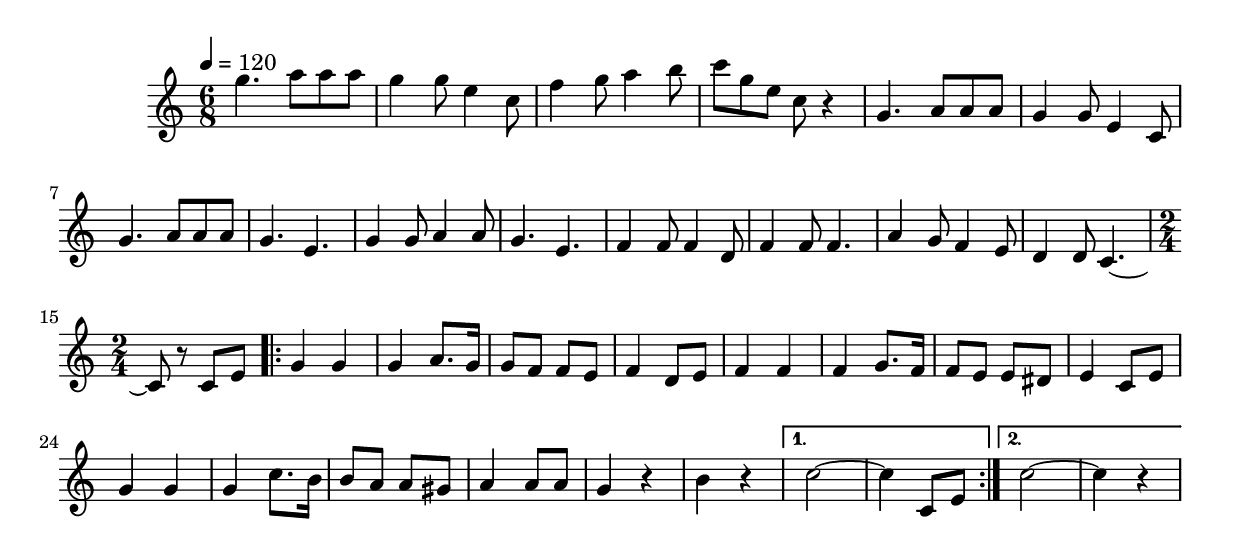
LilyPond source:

\relative c' {
  \clef treble
  \time 6/8
  \tempo 4=120
  
  g''4. a8a8a8 |
  g4 g8 e4 c8 |
  f4 g8 a4 b8 |
  c8 g8 e8 c8 r4 |
  g4. a8 a8 a8 |
  g4 g8 e4 c8 |
  g'4. a8 a8 a8 |
  g4. e4. |
  g4 g8 a4 a8 |
  g4. e4. |
  f4 f8 f4 d8 |
  f4 f8 f4. |
  a4 g8 f4 e8 |
  d4 d8 c4. ~ |
  {
    \time 2/4
    c8 r8 c8 e8
    \repeat volta 2{
      g4 g4 | 
      g4 a8. g16 |
      g8 f8 f8 e8 |
      f4 d8 e8 |
      f4 f4 |
      f4 g8. f16 |
      f8 e8 e8 dis8 |
      e4 c8 e8 |
      g4 g4 |
      g4 c8. b16 |
      b8 a8 a8 gis8 |
      a4 a8 a8 |
      g4 r4 |
      b4 r4
    }
    \alternative {
      { c2 ~ | c4 c,8 e8 }
      { c'2 ~ | c4 r4 }
    }
  }
}